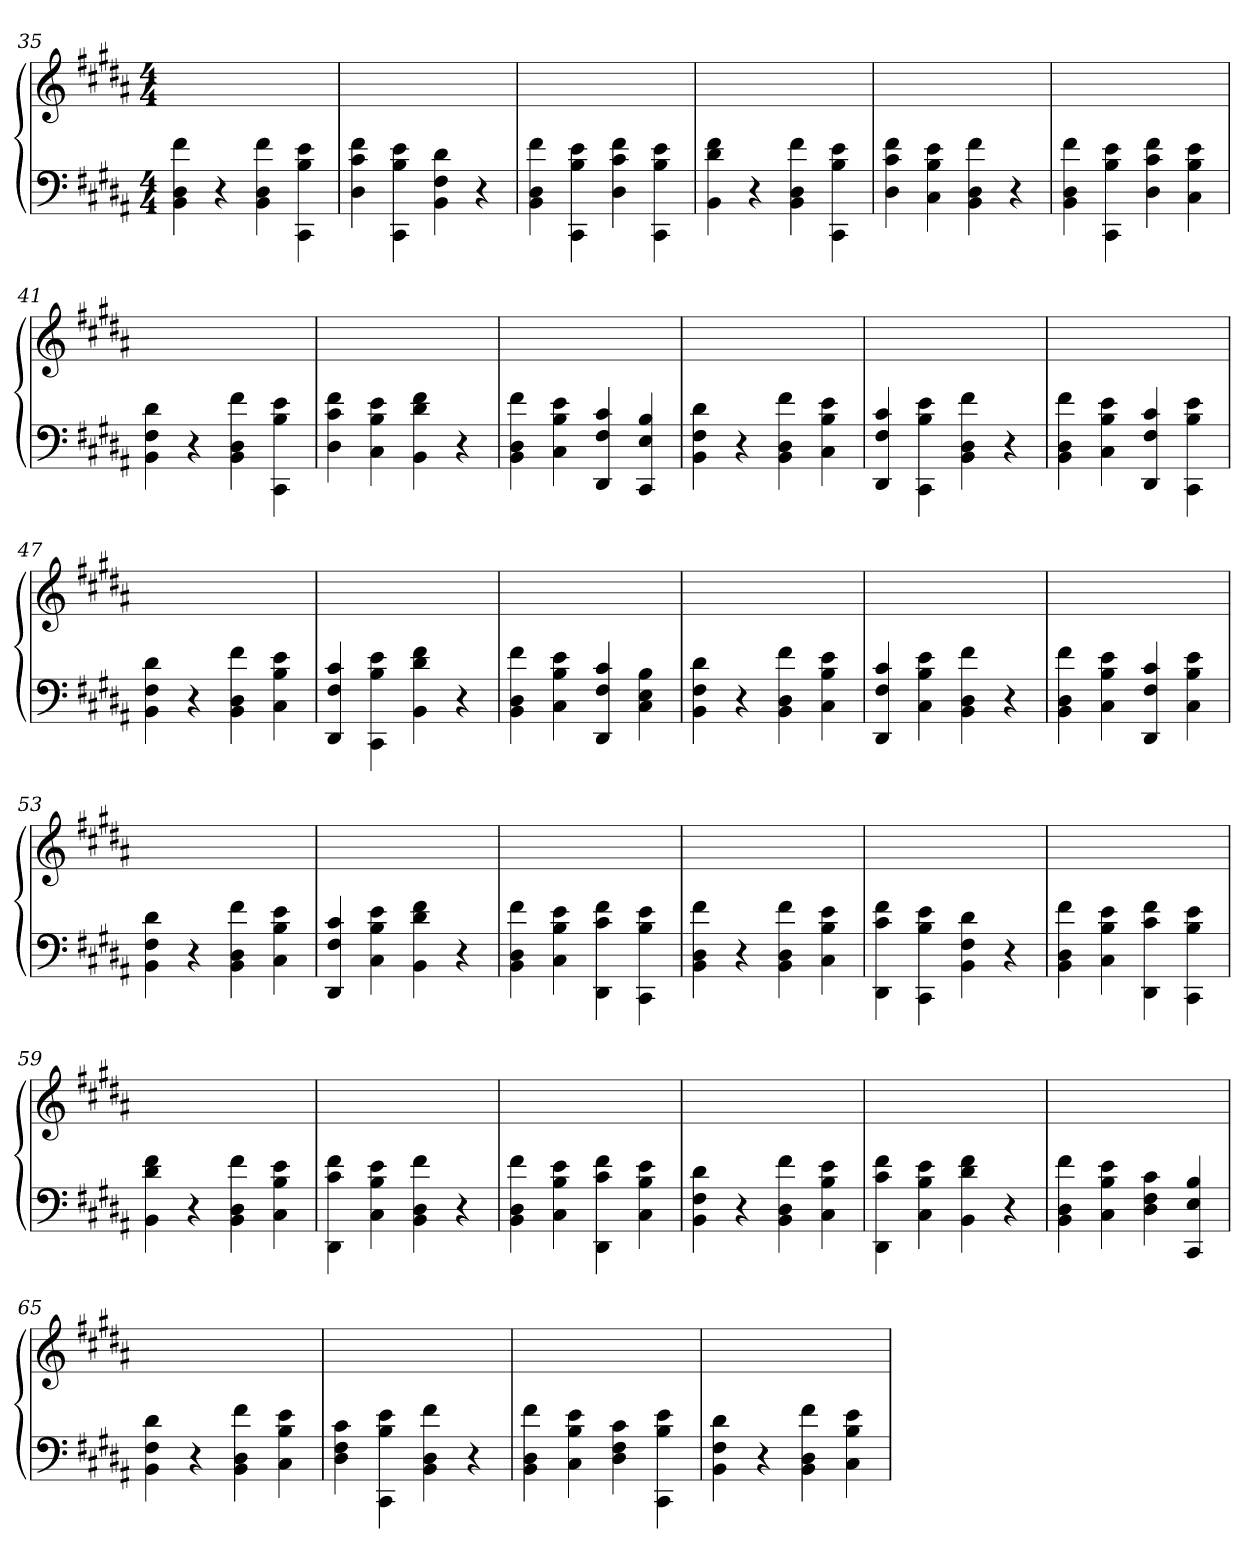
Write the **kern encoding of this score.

**kern	**kern
*part2	*part1
*staff2	*staff1
*clefF4	*clefG2
*k[f#c#g#d#a#]	*k[f#c#g#d#a#]
*B:	*B:
*M4/4	*M4/4
=35	=35
4BB 4D# 4f#	1ryy
4r	.
4BB 4D# 4f#	.
4CC# 4B 4e	.
=36	=36
4D# 4c# 4f#	1ryy
4CC# 4B 4e	.
4BB 4F# 4d#	.
4r	.
=37	=37
4BB 4D# 4f#	1ryy
4CC# 4B 4e	.
4D# 4c# 4f#	.
4CC# 4B 4e	.
=38	=38
4BB 4d# 4f#	1ryy
4r	.
4BB 4D# 4f#	.
4CC# 4B 4e	.
=39	=39
4D# 4c# 4f#	1ryy
4C# 4B 4e	.
4BB 4D# 4f#	.
4r	.
=40	=40
4BB 4D# 4f#	1ryy
4CC# 4B 4e	.
4D# 4c# 4f#	.
4C# 4B 4e	.
=41	=41
4BB 4F# 4d#	1ryy
4r	.
4BB 4D# 4f#	.
4CC# 4B 4e	.
=42	=42
4D# 4c# 4f#	1ryy
4C# 4B 4e	.
4BB 4d# 4f#	.
4r	.
=43	=43
4BB 4D# 4f#	1ryy
4C# 4B 4e	.
4DD# 4F# 4c#	.
4CC# 4E 4B	.
=44	=44
4BB 4F# 4d#	1ryy
4r	.
4BB 4D# 4f#	.
4C# 4B 4e	.
=45	=45
4DD# 4F# 4c#	1ryy
4CC# 4B 4e	.
4BB 4D# 4f#	.
4r	.
=46	=46
4BB 4D# 4f#	1ryy
4C# 4B 4e	.
4DD# 4F# 4c#	.
4CC# 4B 4e	.
=47	=47
4BB 4F# 4d#	1ryy
4r	.
4BB 4D# 4f#	.
4C# 4B 4e	.
=48	=48
4DD# 4F# 4c#	1ryy
4CC# 4B 4e	.
4BB 4d# 4f#	.
4r	.
=49	=49
4BB 4D# 4f#	1ryy
4C# 4B 4e	.
4DD# 4F# 4c#	.
4C# 4E 4B	.
=50	=50
4BB 4F# 4d#	1ryy
4r	.
4BB 4D# 4f#	.
4C# 4B 4e	.
=51	=51
4DD# 4F# 4c#	1ryy
4C# 4B 4e	.
4BB 4D# 4f#	.
4r	.
=52	=52
4BB 4D# 4f#	1ryy
4C# 4B 4e	.
4DD# 4F# 4c#	.
4C# 4B 4e	.
=53	=53
4BB 4F# 4d#	1ryy
4r	.
4BB 4D# 4f#	.
4C# 4B 4e	.
=54	=54
4DD# 4F# 4c#	1ryy
4C# 4B 4e	.
4BB 4d# 4f#	.
4r	.
=55	=55
4BB 4D# 4f#	1ryy
4C# 4B 4e	.
4DD# 4c# 4f#	.
4CC# 4B 4e	.
=56	=56
4BB 4D# 4f#	1ryy
4r	.
4BB 4D# 4f#	.
4C# 4B 4e	.
=57	=57
4DD# 4c# 4f#	1ryy
4CC# 4B 4e	.
4BB 4F# 4d#	.
4r	.
=58	=58
4BB 4D# 4f#	1ryy
4C# 4B 4e	.
4DD# 4c# 4f#	.
4CC# 4B 4e	.
=59	=59
4BB 4d# 4f#	1ryy
4r	.
4BB 4D# 4f#	.
4C# 4B 4e	.
=60	=60
4DD# 4c# 4f#	1ryy
4C# 4B 4e	.
4BB 4D# 4f#	.
4r	.
=61	=61
4BB 4D# 4f#	1ryy
4C# 4B 4e	.
4DD# 4c# 4f#	.
4C# 4B 4e	.
=62	=62
4BB 4F# 4d#	1ryy
4r	.
4BB 4D# 4f#	.
4C# 4B 4e	.
=63	=63
4DD# 4c# 4f#	1ryy
4C# 4B 4e	.
4BB 4d# 4f#	.
4r	.
=64	=64
4BB 4D# 4f#	1ryy
4C# 4B 4e	.
4D# 4F# 4c#	.
4CC# 4E 4B	.
=65	=65
4BB 4F# 4d#	1ryy
4r	.
4BB 4D# 4f#	.
4C# 4B 4e	.
=66	=66
4D# 4F# 4c#	1ryy
4CC# 4B 4e	.
4BB 4D# 4f#	.
4r	.
=67	=67
4BB 4D# 4f#	1ryy
4C# 4B 4e	.
4D# 4F# 4c#	.
4CC# 4B 4e	.
=68	=68
4BB 4F# 4d#	1ryy
4r	.
4BB 4D# 4f#	.
4C# 4B 4e	.
=	=
*-	*-
